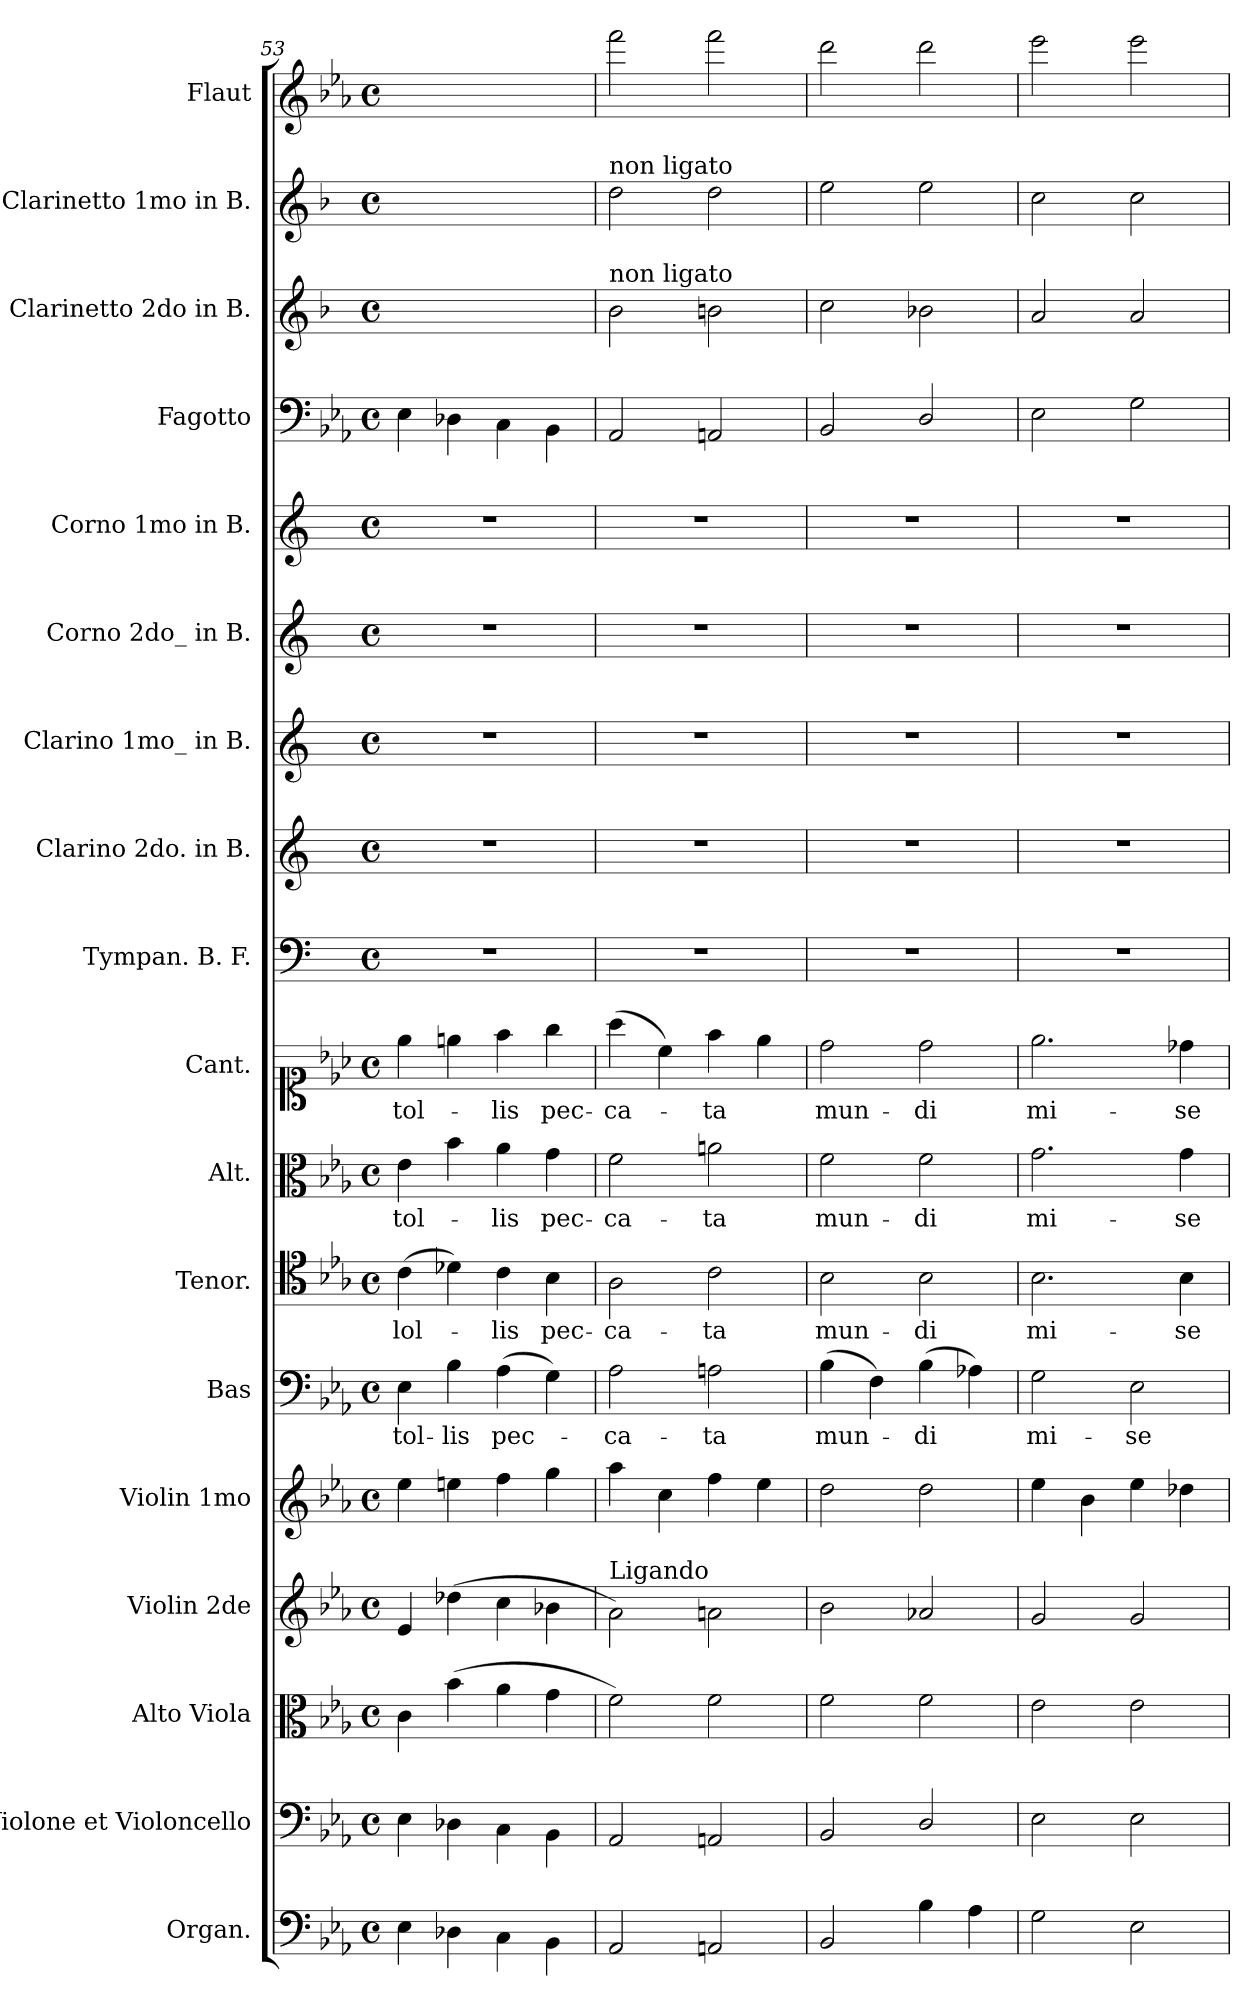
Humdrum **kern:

**kern	**kern	**kern	**kern	**kern	**kern	**text	**kern	**text	**kern	**text	**kern	**text	**kern	**kern	**kern	**kern	**kern	**kern	**kern	**kern	**kern
*part18	*part17	*part16	*part15	*part14	*part13	*part13	*part12	*part12	*part11	*part11	*part10	*part10	*part9	*part8	*part7	*part6	*part5	*part4	*part3	*part2	*part1
*staff18	*staff17	*staff16	*staff15	*staff14	*staff13	*staff13	*staff12	*staff12	*staff11	*staff11	*staff10	*staff10	*staff9	*staff8	*staff7	*staff6	*staff5	*staff4	*staff3	*staff2	*staff1
*I"Organ.	*I"Violone et Violoncello	*I"Alto Viola	*I"Violin 2de	*I"Violin 1mo	*I"Bas	*	*I"Tenor.	*	*I"Alt.	*	*I"Cant.	*	*I"Tympan. B. F.	*I"Clarino 2do. in B.	*I"Clarino 1mo_ in B.	*I"Corno 2do_ in B.	*I"Corno 1mo in B.	*I"Fagotto	*I"Clarinetto 2do in B.	*I"Clarinetto 1mo in B.	*I"Flaut
*I'org	*I'vlne et vlc	*I'vla	*I'vl 2	*I'vl 1	*I'B	*	*I'T	*	*I'A	*	*I'S	*	*I'timp	*I'clno 2	*I'clno 1	*I'cor 2 in E|b	*I'cor 1 in E|b	*I'fg	*I'cl 2	*I'cl 1	*I'fl
*clefF4	*clefF4	*clefC3	*clefG2	*clefG2	*clefF4	*	*clefC4	*	*clefC3	*	*clefC1	*	*clefF4	*clefG2	*clefG2	*clefG2	*clefG2	*clefF4	*clefG2	*clefG2	*clefG2
*	*	*	*	*	*	*	*	*	*	*	*	*	*	*ITrd-2c-3	*ITrd-2c-3	*ITrd5c9	*ITrd5c9	*	*ITrd1c2	*ITrd1c2	*
*k[b-e-a-]	*k[b-e-a-]	*k[b-e-a-]	*k[b-e-a-]	*k[b-e-a-]	*k[b-e-a-]	*	*k[b-e-a-]	*	*k[b-e-a-]	*	*k[b-e-a-]	*	*	*k[b-e-a-]	*k[b-e-a-]	*k[b-e-a-]	*k[b-e-a-]	*k[b-e-a-]	*k[b-e-a-]	*k[b-e-a-]	*k[b-e-a-]
*E-:	*E-:	*E-:	*E-:	*E-:	*E-:	*	*E-:	*	*E-:	*	*E-:	*	*	*E-:	*E-:	*E-:	*E-:	*E-:	*E-:	*E-:	*E-:
*M4/4	*M4/4	*M4/4	*M4/4	*M4/4	*M4/4	*	*M4/4	*	*M4/4	*	*M4/4	*	*M4/4	*M4/4	*M4/4	*M4/4	*M4/4	*M4/4	*M4/4	*M4/4	*M4/4
*met(c)	*met(c)	*met(c)	*met(c)	*met(c)	*met(c)	*	*met(c)	*	*met(c)	*	*met(c)	*	*met(c)	*met(c)	*met(c)	*met(c)	*met(c)	*met(c)	*met(c)	*met(c)	*met(c)
=53	=53	=53	=53	=53	=53	=53	=53	=53	=53	=53	=53	=53	=53	=53	=53	=53	=53	=53	=53	=53	=53
4E-\	4E-\	4c\	4e-/	4ee-\	4E-\	tol-	(4c\	lol-	4e-\	tol-	4ee-\	tol-	1r	1r	1r	1r	1r	4E-\	1ryy	1ryy	1ryy
4D-X\	4D-X\	(4b-\	(<4dd-X\	4een\	4B-\	-lis	4d-X\)	.	4b-\	.	4een\	.	.	.	.	.	.	4D-X\	.	.	.
4C\	4C\	4a-\	4cc\	4ff\	(4A-\	pec-	4c\	-lis	4a-\	-lis	4ff\	-lis	.	.	.	.	.	4C\	.	.	.
4BB-\	4BB-\	4g\	4b-X\	4gg\	4G\)	.	4B-\	pec-	4g\	pec-	4gg\	pec-	.	.	.	.	.	4BB-\	.	.	.
=54	=54	=54	=54	=54	=54	=54	=54	=54	=54	=54	=54	=54	=54	=54	=54	=54	=54	=54	=54	=54	=54
!	!	!	!	!	!	!	!	!	!	!	!	!	!	!	!	!	!	!	!	!LO:TX:a:t=non ligato	!
!	!	!	!	!	!	!	!	!	!	!	!	!	!	!	!	!	!	!	!LO:TX:a:t=non ligato	!	!
!	!	!	!LO:TX:a:t=Ligando	!	!	!	!	!	!	!	!	!	!	!	!	!	!	!	!	!	!
2AA-/	2AA-/	2f\)	2a-\)	4aa-\	2A-\	-ca-	2A-\	-ca-	2f\	-ca-	(4aa-\	-ca-	1r	1r	1r	1r	1r	2AA-/	2a-\	2cc\	2fff\
.	.	.	.	4cc\	.	.	.	.	.	.	4cc\)	.	.	.	.	.	.	.	.	.	.
2AAn/	2AAn/	2f\	2an\	4ff\	2An\	-ta	2c\	-ta	2an\	-ta	4ff\	-ta	.	.	.	.	.	2AAn/	2an\	2cc\	2fff\
.	.	.	.	4ee-\	.	.	.	.	.	.	4ee-\	.	.	.	.	.	.	.	.	.	.
=55	=55	=55	=55	=55	=55	=55	=55	=55	=55	=55	=55	=55	=55	=55	=55	=55	=55	=55	=55	=55	=55
2BB-/	2BB-/	2f\	2b-\	2dd\	(4B-\	mun-	2B-\	mun-	2f\	mun-	2dd\	mun-	1r	1r	1r	1r	1r	2BB-/	2b-\	2dd\	2ddd\
.	.	.	.	.	4F\)	.	.	.	.	.	.	.	.	.	.	.	.	.	.	.	.
4B-\	2D/	2f\	2a-X/	2dd\	(4B-\	-di	2B-\	-di	2f\	-di	2dd\	-di	.	.	.	.	.	2D/	2a-X\	2dd\	2ddd\
4A-\	.	.	.	.	4A-X\)	.	.	.	.	.	.	.	.	.	.	.	.	.	.	.	.
=56	=56	=56	=56	=56	=56	=56	=56	=56	=56	=56	=56	=56	=56	=56	=56	=56	=56	=56	=56	=56	=56
2G\	2E-\	2e-\	2g/	4ee-\	2G\	mi-	2.B-\	mi-	2.g\	mi-	2.ee-\	mi-	1r	1r	1r	1r	1r	2E-\	2g/	2b-\	2eee-\
.	.	.	.	4b-\	.	.	.	.	.	.	.	.	.	.	.	.	.	.	.	.	.
2E-\	2E-\	2e-\	2g/	4ee-\	2E-\	-se-	.	.	.	.	.	.	.	.	.	.	.	2G\	2g/	2b-\	2eee-\
.	.	.	.	4dd-X\	.	.	4B-\	-se-	4g\	-se-	4dd-X\	-se-	.	.	.	.	.	.	.	.	.
=	=	=	=	=	=	=	=	=	=	=	=	=	=	=	=	=	=	=	=	=	=
*-	*-	*-	*-	*-	*-	*-	*-	*-	*-	*-	*-	*-	*-	*-	*-	*-	*-	*-	*-	*-	*-
